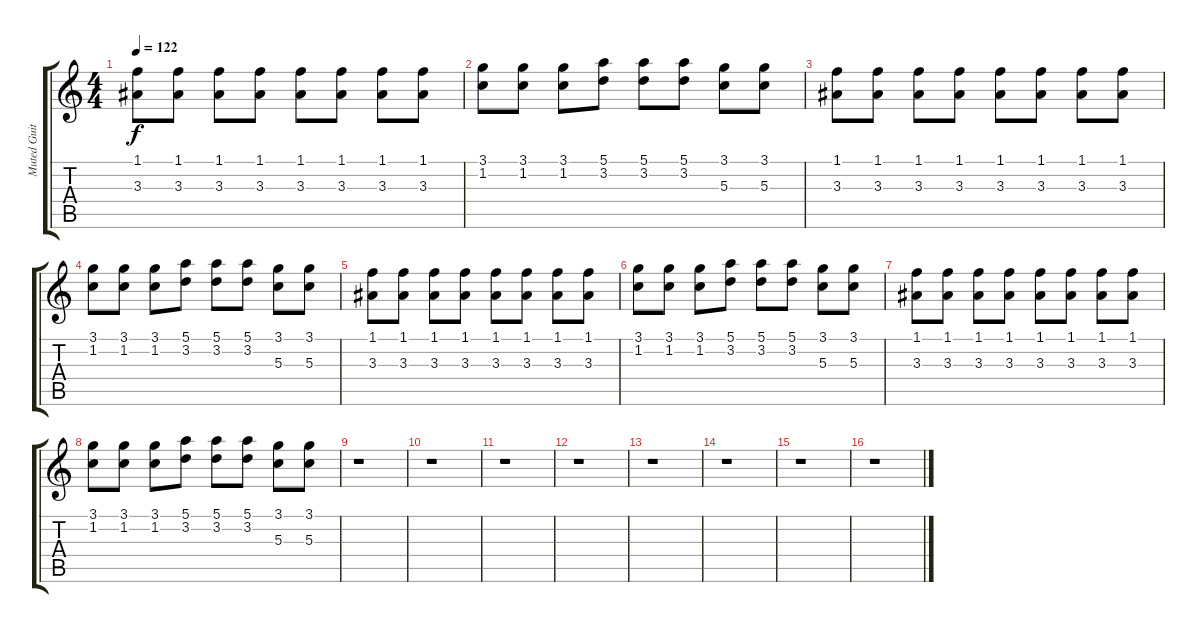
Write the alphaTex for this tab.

\track ("Muted Guitars  " "Muted Guit") {instrument acousticguitarnylon}
\staff {score tabs}
\tuning (E4 B3 G3 D3 A2 E2) {hide}
\ts (4 4)
\tempo 122
\clef g2
\ks c
(1.1 3.3).8{dy f} (1.1 3.3).8 (1.1 3.3).8 (1.1 3.3).8 (1.1 3.3).8 (1.1 3.3).8 (1.1 3.3).8 (1.1 3.3).8 |
(3.1 1.2).8 (3.1 1.2).8 (3.1 1.2).8 (5.1 3.2).8 (5.1 3.2).8 (5.1 3.2).8 (3.1 5.3).8 (3.1 5.3).8 |
(1.1 3.3).8 (1.1 3.3).8 (1.1 3.3).8 (1.1 3.3).8 (1.1 3.3).8 (1.1 3.3).8 (1.1 3.3).8 (1.1 3.3).8 |
(3.1 1.2).8 (3.1 1.2).8 (3.1 1.2).8 (5.1 3.2).8 (5.1 3.2).8 (5.1 3.2).8 (3.1 5.3).8 (3.1 5.3).8 |
(1.1 3.3).8 (1.1 3.3).8 (1.1 3.3).8 (1.1 3.3).8 (1.1 3.3).8 (1.1 3.3).8 (1.1 3.3).8 (1.1 3.3).8 |
(3.1 1.2).8 (3.1 1.2).8 (3.1 1.2).8 (5.1 3.2).8 (5.1 3.2).8 (5.1 3.2).8 (3.1 5.3).8 (3.1 5.3).8 |
(1.1 3.3).8 (1.1 3.3).8 (1.1 3.3).8 (1.1 3.3).8 (1.1 3.3).8 (1.1 3.3).8 (1.1 3.3).8 (1.1 3.3).8 |
(3.1 1.2).8 (3.1 1.2).8 (3.1 1.2).8 (5.1 3.2).8 (5.1 3.2).8 (5.1 3.2).8 (3.1 5.3).8 (3.1 5.3).8 |
r.1 |
r.1 |
r.1 |
r.1 |
r.1 |
r.1 |
r.1 |
r.1
